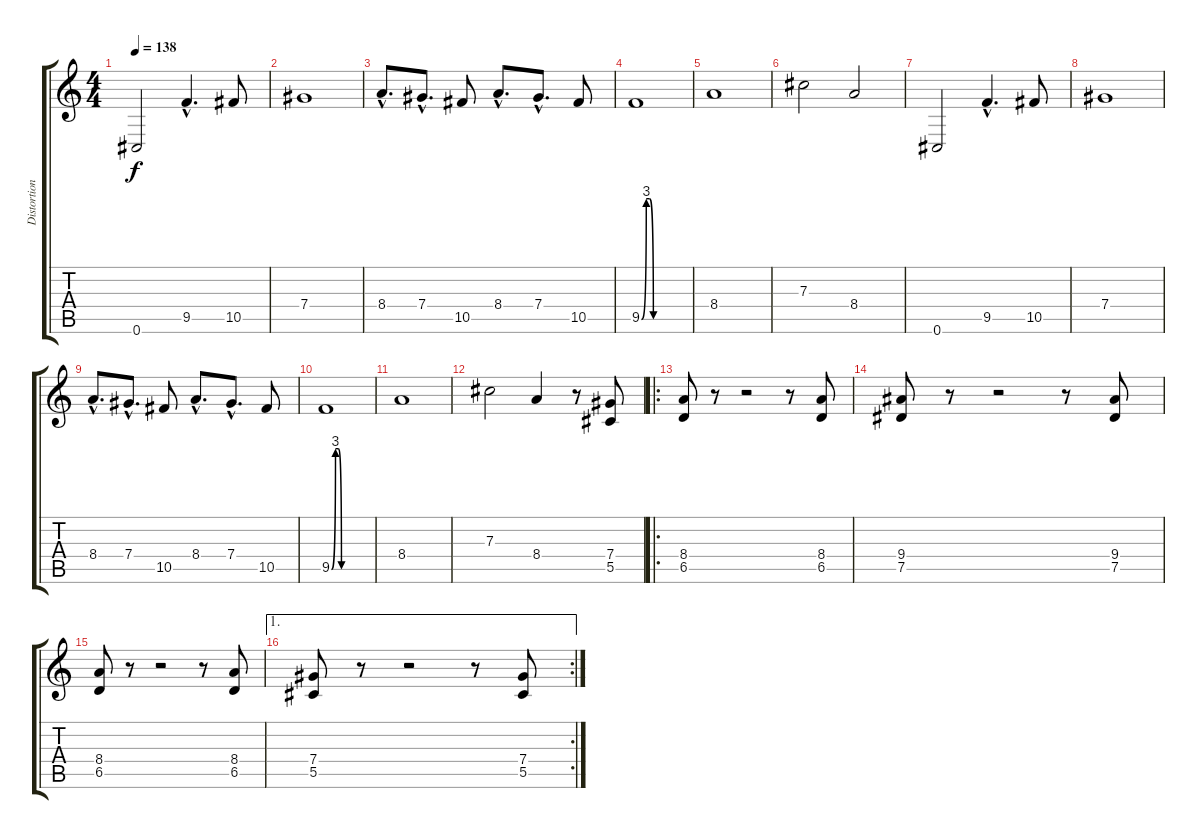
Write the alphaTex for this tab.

\track ("Distortion Guitar" "Distortion") {instrument distortionguitar}
\staff {score tabs}
\tuning (Eb4 Bb3 Gb3 Db3 Ab2 Db2) {hide}
\ts (4 4)
\tempo 138
\clef g2
\ks c
0.6.2{dy f instrument overdrivenguitar} 9.5{hac}.4{d} 10.5.8 |
7.4.1 |
8.4{hac}.8{d} 7.4{hac}.8{d} 10.5.8 8.4{hac}.8{d} 7.4{hac}.8{d} 10.5.8 |
9.5{be (custom 0 0 6 12 10 12 15 0 30 0 45 0 60 0)}.1 |
8.4.1 |
7.3.2 8.4.2 |
0.6.2 9.5{hac}.4{d} 10.5.8 |
7.4.1 |
8.4{hac}.8{d} 7.4{hac}.8{d} 10.5.8 8.4{hac}.8{d} 7.4{hac}.8{d} 10.5.8 |
9.5{be (custom 0 0 6 12 10 12 15 0 30 0 45 0 60 0)}.1 |
8.4.1 |
7.3.2 8.4.4 r.8 (7.4 5.5).8 |
\ro
(8.4 6.5).8 r.8 r.2 r.8 (8.4 6.5).8 |
(9.4 7.5).8 r.8 r.2 r.8 (9.4 7.5).8 |
(8.4 6.5).8 r.8 r.2 r.8 (8.4 6.5).8 |
\ae 1
\rc 2
(7.4 5.5).8 r.8 r.2 r.8 (7.4 5.5).8
